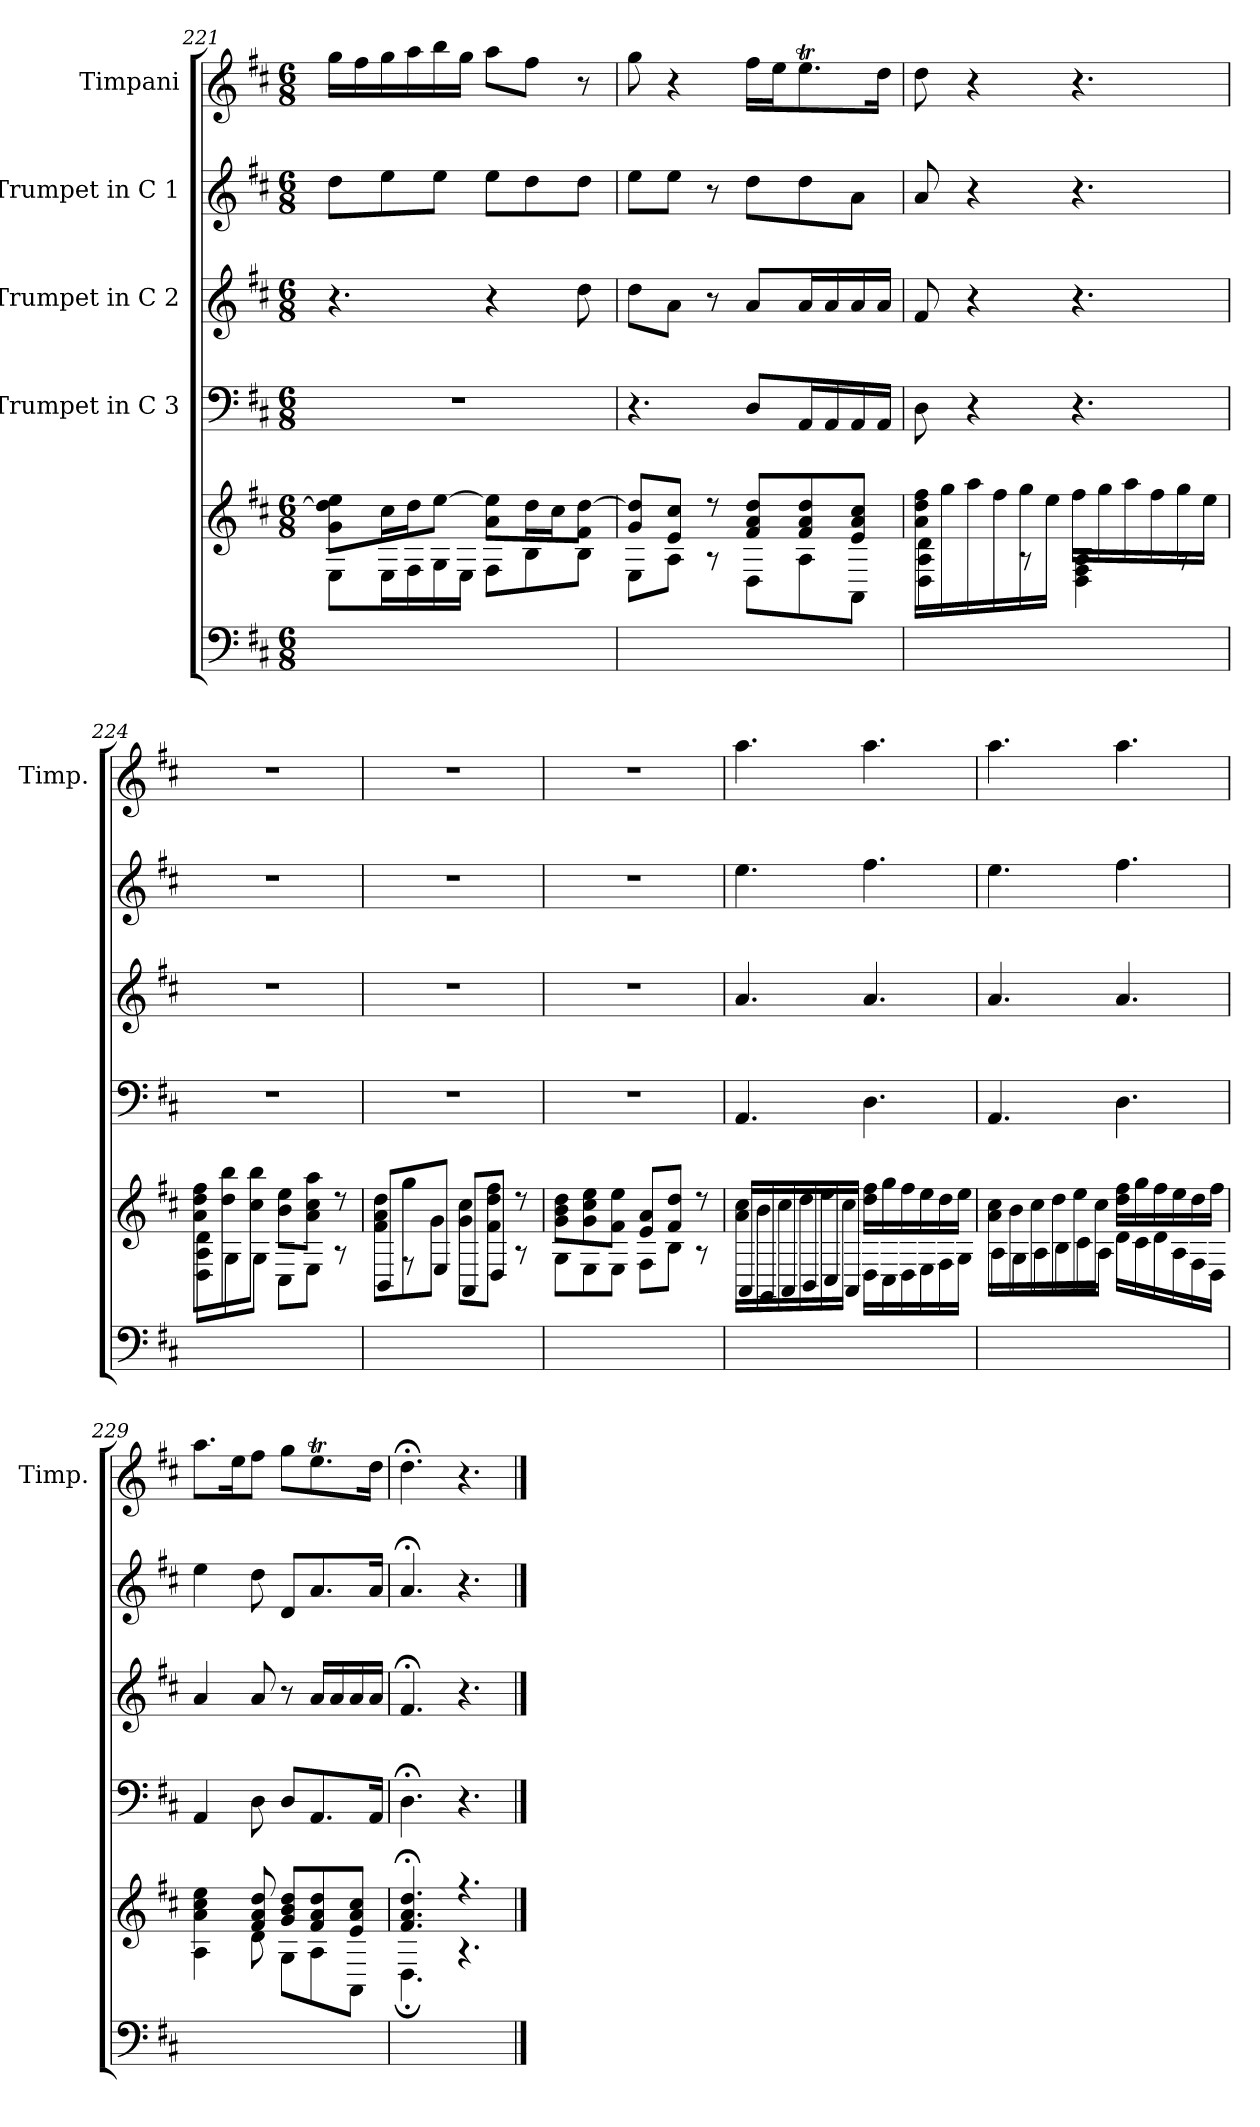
**kern	**kern	**kern	**kern	**kern	**kern
*part5	*part5	*part4	*part3	*part2	*part1
*staff6	*staff5	*staff4	*staff3	*staff2	*staff1
*	*	*I"Trumpet in C 3	*I"Trumpet in C 2	*I"Trumpet in C 1	*I"Timpani
*	*	*	*	*	*I'Timp.
*clefF4	*clefG2	*clefF4	*clefG2	*clefG2	*clefG2
*k[f#c#]	*k[f#c#]	*k[f#c#]	*k[f#c#]	*k[f#c#]	*k[f#c#]
*	*D:	*D:	*D:	*D:	*D:
*M6/8	*M6/8	*M6/8	*M6/8	*M6/8	*M6/8
=221	=221	=221	=221	=221	=221
*	*^	*	*	*	*
2.ryy	8g\ 8dd]\ 8ee\L	8E\L	2.r	4.r	8dd\L	16gg\LL
.	.	.	.	.	.	16ff#\
.	16cc#\L	16E\L	.	.	8ee\	16gg\
.	16dd\J	16F#\	.	.	.	16aa\
.	[8ee\J	16G\	.	.	8ee\J	16bb\
.	.	16E\JJ	.	.	.	16gg\JJ
.	8a\ 8ee]\L	8F#\L	.	4r	8ee\L	8aa\L
.	16dd\L	8B\	.	.	8dd\	8ff#\J
.	16cc#\J	.	.	.	.	.
.	8f#\ [8dd\J	8B\J	.	8dd\	8dd\J	8r
=222	=222	=222	=222	=222	=222	=222
2.ryy	8g/ 8dd]/L	8E\L	4.r	8dd\L	8ee\L	8gg\
.	8e/ 8cc#/J	8A\J	.	8a\J	8ee\J	4r
.	8r	8r	.	8r	8r	.
.	8f#/ 8a/ 8dd/L	8D\L	8D/L	8a/L	8dd\L	16ff#\LL
.	.	.	.	.	.	16ee\J
.	8f#/ 8a/ 8dd/	8A\	16AA/L	16a/L	8dd\	8.eeT\
.	.	.	16AA/	16a/	.	.
.	8e/ 8a/ 8cc#/J	8AA\J	16AA/	16a/	8a\J	.
.	.	.	16AA/JJ	16a/JJ	.	16dd\Jk
=223	=223	=223	=223	=223	=223	=223
2.ryy	16a\ 16dd\ 16ff#\LL	4D\ 4A\ 4d\	8D\	8f#/	8a/	8dd\
.	16gg\	.	.	.	.	.
.	16aa\	.	4r	4r	4r	4r
.	16ff#\	.	.	.	.	.
.	16gg\	8r	.	.	.	.
.	16ee\JJ	.	.	.	.	.
.	16ff#\LL	4D\ 4F#\ 4A\	4.r	4.r	4.r	4.r
.	16gg\	.	.	.	.	.
.	16aa\	.	.	.	.	.
.	16ff#\	.	.	.	.	.
.	16gg\	8r	.	.	.	.
.	16ee\JJ	.	.	.	.	.
=224	=224	=224	=224	=224	=224	=224
2.ryy	8a\ 8dd\ 8ff#\L	8D\ 8A\ 8d\L	2.r	2.r	2.r	2.r
.	8dd\ 8bb\	8G\	.	.	.	.
.	8cc#\ 8bb\J	8G\J	.	.	.	.
.	8b\ 8ee\L	8C#\L	.	.	.	.
.	8a\ 8cc#\ 8aa\J	8E\J	.	.	.	.
.	8r	8r	.	.	.	.
!!LO:LB:g=z
=225	=225	=225	=225	=225	=225	=225
2.ryy	8f#\ 8a\ 8dd\L	8BB/L	2.r	2.r	2.r	2.r
.	8gg\	8r	.	.	.	.
.	8g\J	8E/J	.	.	.	.
.	8g\ 8cc#\L	8AA/L	.	.	.	.
.	8f#\ 8dd\ 8ff#\J	8D/J	.	.	.	.
.	8r	8r	.	.	.	.
=226	=226	=226	=226	=226	=226	=226
2.ryy	8g\ 8b\ 8dd\L	8G\L	2.r	2.r	2.r	2.r
.	8g\ 8cc#\ 8ee\	8E\	.	.	.	.
.	8f#\ 8ee\J	8E\J	.	.	.	.
.	8e/ 8a/L	8F#\L	.	.	.	.
.	8f#/ 8dd/J	8B\J	.	.	.	.
.	8r	8r	.	.	.	.
=227	=227	=227	=227	=227	=227	=227
2.ryy	16a\ 16cc#\LL	16AA/LL	4.AA/	4.a/	4.ee\	4.aa\
.	16b\	16GG/	.	.	.	.
.	16cc#\	16AA/	.	.	.	.
.	16dd\	16BB/	.	.	.	.
.	16ee\	16C#/	.	.	.	.
.	16cc#\JJ	16AA/JJ	.	.	.	.
.	16dd\ 16ff#\LL	16D\LL	4.D\	4.a/	4.ff#\	4.aa\
.	16gg\	16C#\	.	.	.	.
.	16ff#\	16D\	.	.	.	.
.	16ee\	16E\	.	.	.	.
.	16dd\	16F#\	.	.	.	.
.	16ee\JJ	16G\JJ	.	.	.	.
=228	=228	=228	=228	=228	=228	=228
2.ryy	16a\ 16cc#\LL	16A\LL	4.AA/	4.a/	4.ee\	4.aa\
.	16b\	16G\	.	.	.	.
.	16cc#\	16A\	.	.	.	.
.	16dd\	16B\	.	.	.	.
.	16ee\	16c#\	.	.	.	.
.	16cc#\JJ	16A\JJ	.	.	.	.
.	16dd\ 16ff#\LL	16d\LL	4.D\	4.a/	4.ff#\	4.aa\
.	16gg\	16c#\	.	.	.	.
.	16ff#\	16d\	.	.	.	.
.	16ee\	16A\	.	.	.	.
.	16dd\	16F#\	.	.	.	.
.	16ff#\JJ	16D\JJ	.	.	.	.
=229	=229	=229	=229	=229	=229	=229
2.ryy	4a\ 4cc#\ 4ee\	4A\	4AA/	4a/	4ee\	8.aa\L
.	.	.	.	.	.	16ee\k
.	8f#/ 8a/ 8dd/	8d\	8D\	8a/	8dd\	8ff#\J
.	8g/ 8b/ 8dd/L	8G\L	8D/L	8r	8d/L	8gg\L
.	8f#/ 8a/ 8dd/	8A\	8.AA/	16a/LL	8.a/	8.eeT\
.	.	.	.	16a/	.	.
.	8e/ 8a/ 8cc#/J	8AA\J	.	16a/	.	.
.	.	.	16AA/Jk	16a/JJ	16a/Jk	16dd\Jk
=230	=230	=230	=230	=230	=230	=230
2.ryy	4.f#;</ 4.a;</ 4.dd;</	4.D;<\	4.D;<\	4.f#;</	4.a;</	4.dd;<\
.	4.r	4.r	4.r	4.r	4.r	4.r
*	*v	*v	*	*	*	*
==	==	==	==	==	==
*-	*-	*-	*-	*-	*-
